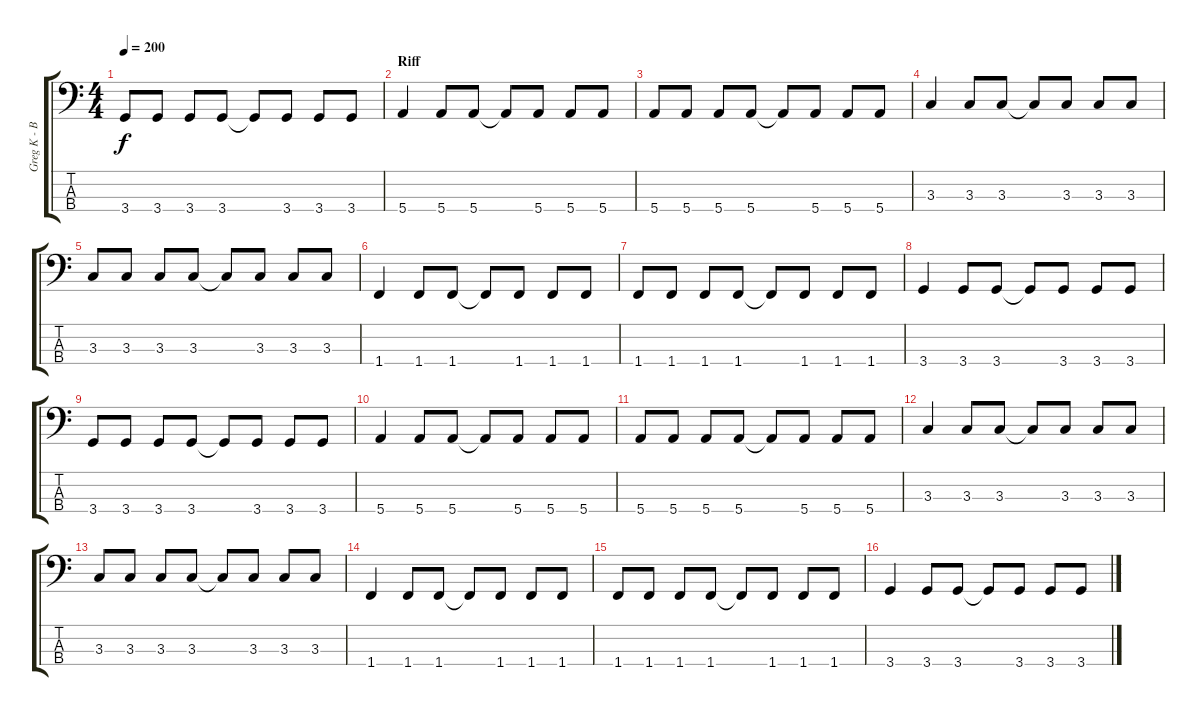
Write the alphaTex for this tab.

\track ("Greg K - Bass" "Greg K - B") {instrument electricbasspick}
\staff {score tabs}
\tuning (G2 D2 A1 E1) {hide}
\ts (4 4)
\tempo 200
\clef f4
\ks c
3.4.8{dy f} 3.4.8 3.4.8 3.4.8 3.4{t}.8 3.4.8 3.4.8 3.4.8 |
\section ("" "Riff")
5.4.4 5.4.8 5.4.8 5.4{t}.8 5.4.8 5.4.8 5.4.8 |
5.4.8 5.4.8 5.4.8 5.4.8 5.4{t}.8 5.4.8 5.4.8 5.4.8 |
3.3.4 3.3.8 3.3.8 3.3{t}.8 3.3.8 3.3.8 3.3.8 |
3.3.8 3.3.8 3.3.8 3.3.8 3.3{t}.8 3.3.8 3.3.8 3.3.8 |
1.4.4 1.4.8 1.4.8 1.4{t}.8 1.4.8 1.4.8 1.4.8 |
1.4.8 1.4.8 1.4.8 1.4.8 1.4{t}.8 1.4.8 1.4.8 1.4.8 |
3.4.4 3.4.8 3.4.8 3.4{t}.8 3.4.8 3.4.8 3.4.8 |
3.4.8 3.4.8 3.4.8 3.4.8 3.4{t}.8 3.4.8 3.4.8 3.4.8 |
5.4.4 5.4.8 5.4.8 5.4{t}.8 5.4.8 5.4.8 5.4.8 |
5.4.8 5.4.8 5.4.8 5.4.8 5.4{t}.8 5.4.8 5.4.8 5.4.8 |
3.3.4 3.3.8 3.3.8 3.3{t}.8 3.3.8 3.3.8 3.3.8 |
3.3.8 3.3.8 3.3.8 3.3.8 3.3{t}.8 3.3.8 3.3.8 3.3.8 |
1.4.4 1.4.8 1.4.8 1.4{t}.8 1.4.8 1.4.8 1.4.8 |
1.4.8 1.4.8 1.4.8 1.4.8 1.4{t}.8 1.4.8 1.4.8 1.4.8 |
3.4.4 3.4.8 3.4.8 3.4{t}.8 3.4.8 3.4.8 3.4.8
